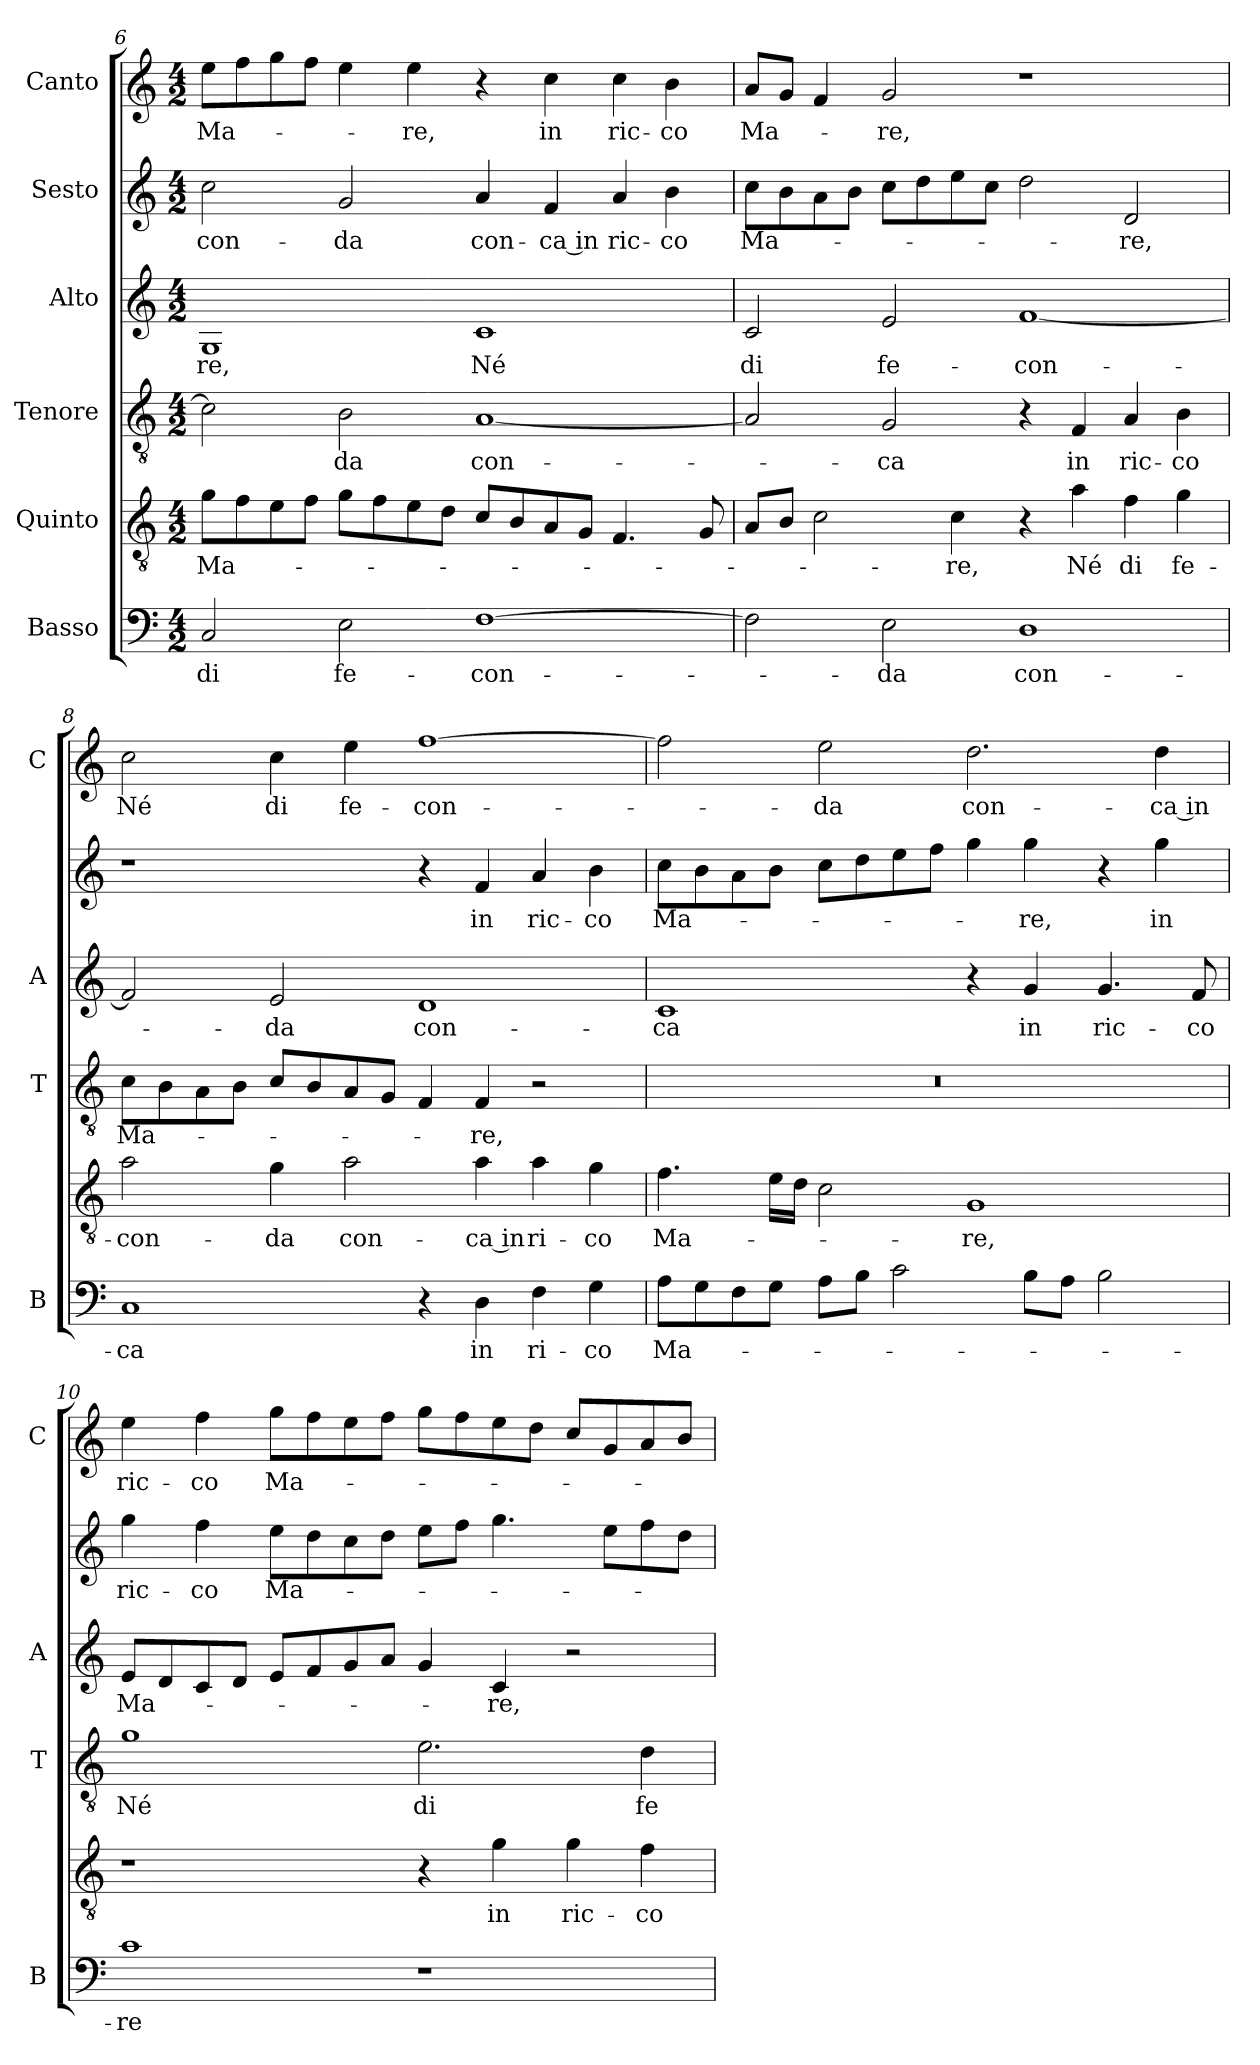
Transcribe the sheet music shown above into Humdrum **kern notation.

**kern	**text	**kern	**text	**kern	**text	**kern	**text	**kern	**text	**kern	**text
*part6	*part6	*part5	*part5	*part4	*part4	*part3	*part3	*part2	*part2	*part1	*part1
*staff6	*staff6	*staff5	*staff5	*staff4	*staff4	*staff3	*staff3	*staff2	*staff2	*staff1	*staff1
*I"Basso	*	*I"Quinto	*	*I"Tenore	*	*I"Alto	*	*I"Sesto	*	*I"Canto	*
*I'B	*	*	*	*I'T	*	*I'A	*	*	*	*I'C	*
*clefF4	*	*clefGv2	*	*clefGv2	*	*clefG2	*	*clefG2	*	*clefG2	*
*k[]	*	*k[]	*	*k[]	*	*k[]	*	*k[]	*	*k[]	*
*M4/2	*	*M4/2	*	*M4/2	*	*M4/2	*	*M4/2	*	*M4/2	*
=6	=6	=6	=6	=6	=6	=6	=6	=6	=6	=6	=6
2C	di	8gL	Ma-	2c]	.	1G	-re,	2cc	-con-	8eeL	Ma-
.	.	8f	.	.	.	.	.	.	.	8ff	.
.	.	8e	.	.	.	.	.	.	.	8gg	.
.	.	8fJ	.	.	.	.	.	.	.	8ffJ	.
2E	fe-	8gL	.	2B	-da	.	.	2g	-da	4ee	.
.	.	8f	.	.	.	.	.	.	.	.	.
.	.	8e	.	.	.	.	.	.	.	4ee	-re,
.	.	8dJ	.	.	.	.	.	.	.	.	.
[1F	-con-	8cL	.	[1A	con-	1c	Né	4a	con-	4r	.
.	.	8B	.	.	.	.	.	.	.	.	.
.	.	8A	.	.	.	.	.	4f	-ca in	4cc	in
.	.	8GJ	.	.	.	.	.	.	.	.	.
.	.	4.F	.	.	.	.	.	4a	ric-	4cc	ric-
.	.	.	.	.	.	.	.	4b	-co	4b	-co
.	.	8G	.	.	.	.	.	.	.	.	.
=7	=7	=7	=7	=7	=7	=7	=7	=7	=7	=7	=7
2F]	.	8AL	.	2A]	.	2c	di	8ccL	Ma-	8aL	Ma-
.	.	8BJ	.	.	.	.	.	8b	.	8gJ	.
.	.	2c	.	.	.	.	.	8a	.	4f	.
.	.	.	.	.	.	.	.	8bJ	.	.	.
2E	-da	.	.	2G	-ca	2e	fe-	8ccL	.	2g	-re,
.	.	.	.	.	.	.	.	8dd	.	.	.
.	.	4c	-re,	.	.	.	.	8ee	.	.	.
.	.	.	.	.	.	.	.	8ccJ	.	.	.
1D	con-	4r	.	4r	.	[1f	-con-	2dd	.	1r	.
.	.	4a	Né	4F	in	.	.	.	.	.	.
.	.	4f	di	4A	ric-	.	.	2d	-re,	.	.
.	.	4g	fe-	4B	-co	.	.	.	.	.	.
=8	=8	=8	=8	=8	=8	=8	=8	=8	=8	=8	=8
1C	-ca	2a	-con-	8cL	Ma-	2f]	.	1r	.	2cc	Né
.	.	.	.	8B	.	.	.	.	.	.	.
.	.	.	.	8A	.	.	.	.	.	.	.
.	.	.	.	8BJ	.	.	.	.	.	.	.
.	.	4g	-da	8cL	.	2e	-da	.	.	4cc	di
.	.	.	.	8B	.	.	.	.	.	.	.
.	.	2a	con-	8A	.	.	.	.	.	4ee	fe-
.	.	.	.	8GJ	.	.	.	.	.	.	.
4r	.	.	.	4F	.	1d	con-	4r	.	[1ff	-con-
4D	in	4a	-ca in	4F	-re,	.	.	4f	in	.	.
4F	ri-	4a	ri-	2r	.	.	.	4a	ric-	.	.
4G	-co	4g	-co	.	.	.	.	4b	-co	.	.
=9	=9	=9	=9	=9	=9	=9	=9	=9	=9	=9	=9
8AL	Ma-	4.f	Ma-	0r	.	1c	-ca	8ccL	Ma-	2ff]	.
8G	.	.	.	.	.	.	.	8b	.	.	.
8F	.	.	.	.	.	.	.	8a	.	.	.
8GJ	.	16eLL	.	.	.	.	.	8bJ	.	.	.
.	.	16dJJ	.	.	.	.	.	.	.	.	.
8AL	.	2c	.	.	.	.	.	8ccL	.	2ee	-da
8BJ	.	.	.	.	.	.	.	8dd	.	.	.
2c	.	.	.	.	.	.	.	8ee	.	.	.
.	.	.	.	.	.	.	.	8ffJ	.	.	.
.	.	1G	-re,	.	.	4r	.	4gg	.	2.dd	con-
8BL	.	.	.	.	.	4g	in	4gg	-re,	.	.
8AJ	.	.	.	.	.	.	.	.	.	.	.
2B	.	.	.	.	.	4.g	ric-	4r	.	.	.
.	.	.	.	.	.	.	.	4gg	in	4dd	-ca in
.	.	.	.	.	.	8f	-co	.	.	.	.
=10	=10	=10	=10	=10	=10	=10	=10	=10	=10	=10	=10
1c	-re	1r	.	1g	Né	8eL	Ma-	4gg	ric-	4ee	ric-
.	.	.	.	.	.	8d	.	.	.	.	.
.	.	.	.	.	.	8c	.	4ff	-co	4ff	-co
.	.	.	.	.	.	8dJ	.	.	.	.	.
.	.	.	.	.	.	8eL	.	8eeL	Ma-	8ggL	Ma-
.	.	.	.	.	.	8f	.	8dd	.	8ff	.
.	.	.	.	.	.	8g	.	8cc	.	8ee	.
.	.	.	.	.	.	8aJ	.	8ddJ	.	8ffJ	.
1r	.	4r	.	2.e	di	4g	.	8eeL	.	8ggL	.
.	.	.	.	.	.	.	.	8ffJ	.	8ff	.
.	.	4g	in	.	.	4c	-re,	4.gg	.	8ee	.
.	.	.	.	.	.	.	.	.	.	8ddJ	.
.	.	4g	ric-	.	.	2r	.	.	.	8ccL	.
.	.	.	.	.	.	.	.	8eeL	.	8g	.
.	.	4f	-co	4d	fe-	.	.	8ff	.	8a	.
.	.	.	.	.	.	.	.	8ddJ	.	8bJ	.
=	=	=	=	=	=	=	=	=	=	=	=
*-	*-	*-	*-	*-	*-	*-	*-	*-	*-	*-	*-
